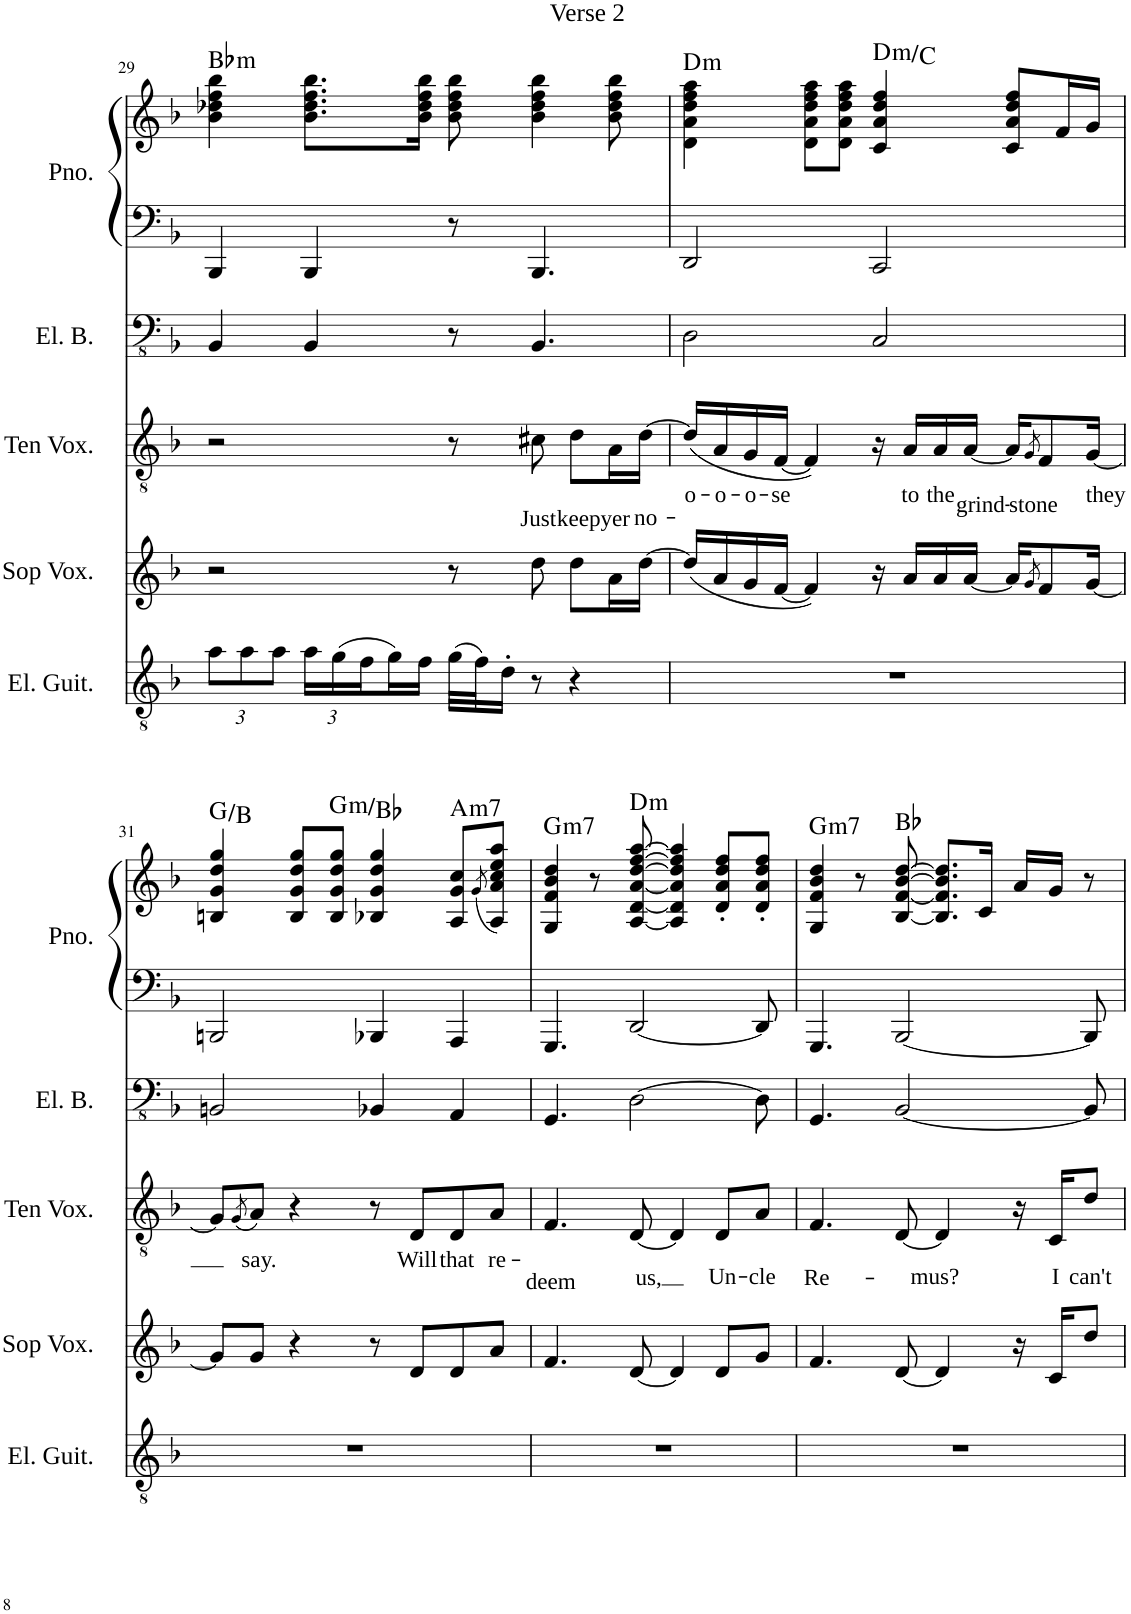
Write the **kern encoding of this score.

**kern	**kern	**kern	**text	**kern	**kern	**kern	**harte
*part5	*part4	*part3	*part3	*part2	*part1	*part1	*part1
*staff6	*staff5	*staff4	*staff4	*staff3	*staff2	*staff1	*
*I"Electric Guitar	*I"Soprano	*I"Tenor	*	*I"Electric Bass	*I"Piano	*	*
*I'El. Guit.	*	*	*	*I'El. B.	*I'Pno.	*	*
!!LO:PB:g=z
*clefGv2	*clefG2	*clefGv2	*	*clefFv4	*clefF4	*clefG2	*
*k[b-]	*k[b-]	*k[b-]	*	*k[b-]	*k[b-]	*k[b-]	*
*M4/4	*M4/4	*M4/4	*	*M4/4	*M4/4	*M4/4	*
*Xbrackettup	*	*	*	*	*	*	*
=29	=29	=29	=29	=29	=29	=29	=29
!	!	!	!	!	!	!	!LO:H:kt=m
12a\L	2r	2r	.	4BBB-/	4BBB-/	4b-\ 4dd-X\ 4ff\ 4bb-\	Bb:min
12a\	.	.	.	.	.	.	.
12a\J	.	.	.	.	.	.	.
24a\LL	.	.	.	4BBB-/	4BBB-/	8.b-\ 8.dd-\ 8.ff\ 8.bb-\L	.
(24g\	.	.	.	.	.	.	.
24f\	.	.	.	.	.	.	.
16g\)	.	.	.	.	.	.	.
16f\JJ	.	.	.	.	.	16b-\ 16dd-\ 16ff\ 16bb-\Jk	.
(32g\LLL	8r	8r	.	8r	8r	8b-\ 8dd-\ 8ff\ 8bb-\	.
32f\J)	.	.	.	.	.	.	.
16d'\JJ	.	.	.	.	.	.	.
!	!	!	!LO:LY:b	!	!	!	!
8r	8dd\	8c#X\	Just	4.BBB-/	4.BBB-/	4b-\ 4dd-\ 4ff\ 4bb-\	.
!	!	!	!LO:LY:b	!	!	!	!
4r	8dd\L	8d\L	keep	.	.	.	.
!	!	!	!LO:LY:b	!	!	!	!
.	16a\L	16A\L	yer	.	.	8b-\ 8dd-\ 8ff\ 8bb-\	.
!	!	!	!LO:LY:b	!	!	!	!
.	[16dd\JJ	[16d\JJ	no-	.	.	.	.
=30	=30	=30	=30	=30	=30	=30	=30
!	!	!	!	!	!	!LO:TX:a:t=Verse 2	!
!	!	!	!LO:LY:b	!	!	!	!LO:H:kt=m
1r	(16dd/LL]	(16d/LL]	-o-	2DD\	2DD/	4d\ 4a\ 4dd\ 4ff\ 4aa\	D:min
!	!	!	!LO:LY:b	!	!	!	!
.	16a/	16A/	-o-	.	.	.	.
!	!	!	!LO:LY:b	!	!	!	!
.	16g/	16G/	-o-	.	.	.	.
!	!	!	!LO:LY:b	!	!	!	!
.	[16f/JJ	[16F/JJ	-se	.	.	.	.
.	4f/])	4F/])	.	.	.	8d\ 8a\ 8dd\ 8ff\ 8aa\L	.
.	.	.	.	.	.	8d\ 8a\ 8dd\ 8ff\ 8aa\J	.
!	!	!	!	!	!	!	!LO:H:kt=m
.	16r	16r	.	2CC/	2CC/	4c/ 4a/ 4dd/ 4ff/	D:min/b7
!	!	!	!LO:LY:b	!	!	!	!
.	16a/LL	16A/LL	to	.	.	.	.
!	!	!	!LO:LY:b	!	!	!	!
.	16a/	16A/	the	.	.	.	.
!	!	!	!LO:LY:b	!	!	!	!
.	[16a/JJ	[16A/JJ	grind-	.	.	.	.
!	!	!	!LO:LY:b	!	!	!	!
.	16a/KL]	16A/KL]	-stone	.	.	8c/ 8a/ 8dd/ 8ff/L	.
.	8qg/	8qG/	.	.	.	.	.
.	8f/	8F/	.	.	.	.	.
.	.	.	.	.	.	16f/L	.
!	!	!	!LO:LY:b	!	!	!	!
.	[16g/Jk	[16G/Jk	they	.	.	16g/JJ	.
!!LO:LB:g=z
=31	=31	=31	=31	=31	=31	=31	=31
1r	8g/L]	8G/L]	.	2BBBn/	2BBBn/	4Bn/ 4g/ 4dd/ 4gg/	G:maj/3
.	.	(8qG/	.	.	.	.	.
!	!	!	!LO:LY:b	!	!	!	!
.	8g/J	8A/J)	say.	.	.	.	.
.	4r	4r	.	.	.	8B/ 8g/ 8dd/ 8gg/L	.
!	!	!	!	!	!	!	!LO:H:kt=m
.	.	.	.	.	.	8B/ 8g/ 8dd/ 8gg/J	G:min/b3
.	8r	8r	.	4BBB-X/	4BBB-X/	4B-X/ 4g/ 4dd/ 4gg/	.
!	!	!	!LO:LY:b	!	!	!	!
.	8d/L	8D/L	Will	.	.	.	.
!	!	!	!LO:LY:b	!	!	!	!LO:H:kt=m7
.	8d/	8D/	that	4AAA/	4AAA/	8A/ 8g/ 8cc/L	A:min7
.	.	.	.	.	.	(8qg/	.
!	!	!	!LO:LY:b	!	!	!	!
.	8a/J	8A/J	re-	.	.	8A/ 8a/ 8cc/ 8ee/ 8aa/J)	.
=32	=32	=32	=32	=32	=32	=32	=32
!	!	!	!LO:LY:b	!	!	!	!LO:H:kt=m7
1r	4.f/	4.F/	-deem	4.GGG/	4.GGG/	4G/ 4f/ 4b-/ 4dd/	G:min7
.	.	.	.	.	.	8r	.
!	!	!	!LO:LY:b	!	!	!	!LO:H:kt=m
.	[8d/	[8D/	us,	[2DD\	[2DD/	[8A/ [8d/ [8a/ [8dd/ [8ff/ [8aa/	D:min
.	4d/]	4D/]	.	.	.	4A/] 4d/] 4a/] 4dd/] 4ff/] 4aa/]	.
!	!	!	!LO:LY:b	!	!	!	!
.	8d/L	8D/L	Un-	.	.	8d/' 8a/' 8dd/' 8ff/'L	.
!	!	!	!LO:LY:b	!	!	!	!
.	8g/J	8A/J	-cle	8DD\]	8DD/]	8d/' 8a/' 8dd/' 8ff/'J	.
=33	=33	=33	=33	=33	=33	=33	=33
!	!	!	!LO:LY:b	!	!	!	!LO:H:kt=m7
1r	4.f/	4.F/	Re-	4.GGG/	4.GGG/	4G/ 4f/ 4b-/ 4dd/	G:min7
.	.	.	.	.	.	8r	.
!	!	!	!LO:LY:b	!	!	!	!
.	[8d/	[8D/	-mus?	[2BBB-/	[2BBB-/	[8B-/ [8f/ [8b-/ [8dd/	Bb:maj
.	4d/]	4D/]	.	.	.	8.B-/] 8.f/] 8.b-/] 8.dd/]L	.
.	.	.	.	.	.	16c/Jk	.
.	16r	16r	.	.	.	16a/LL	.
!	!	!	!LO:LY:b	!	!	!	!
.	16c/KL	16C/KL	I	.	.	16g/JJ	.
!	!	!	!LO:LY:b	!	!	!	!
.	8dd/J	8d/J	can't	8BBB-/]	8BBB-/]	8r	.
=	=	=	=	=	=	=	=
*-	*-	*-	*-	*-	*-	*-	*-
